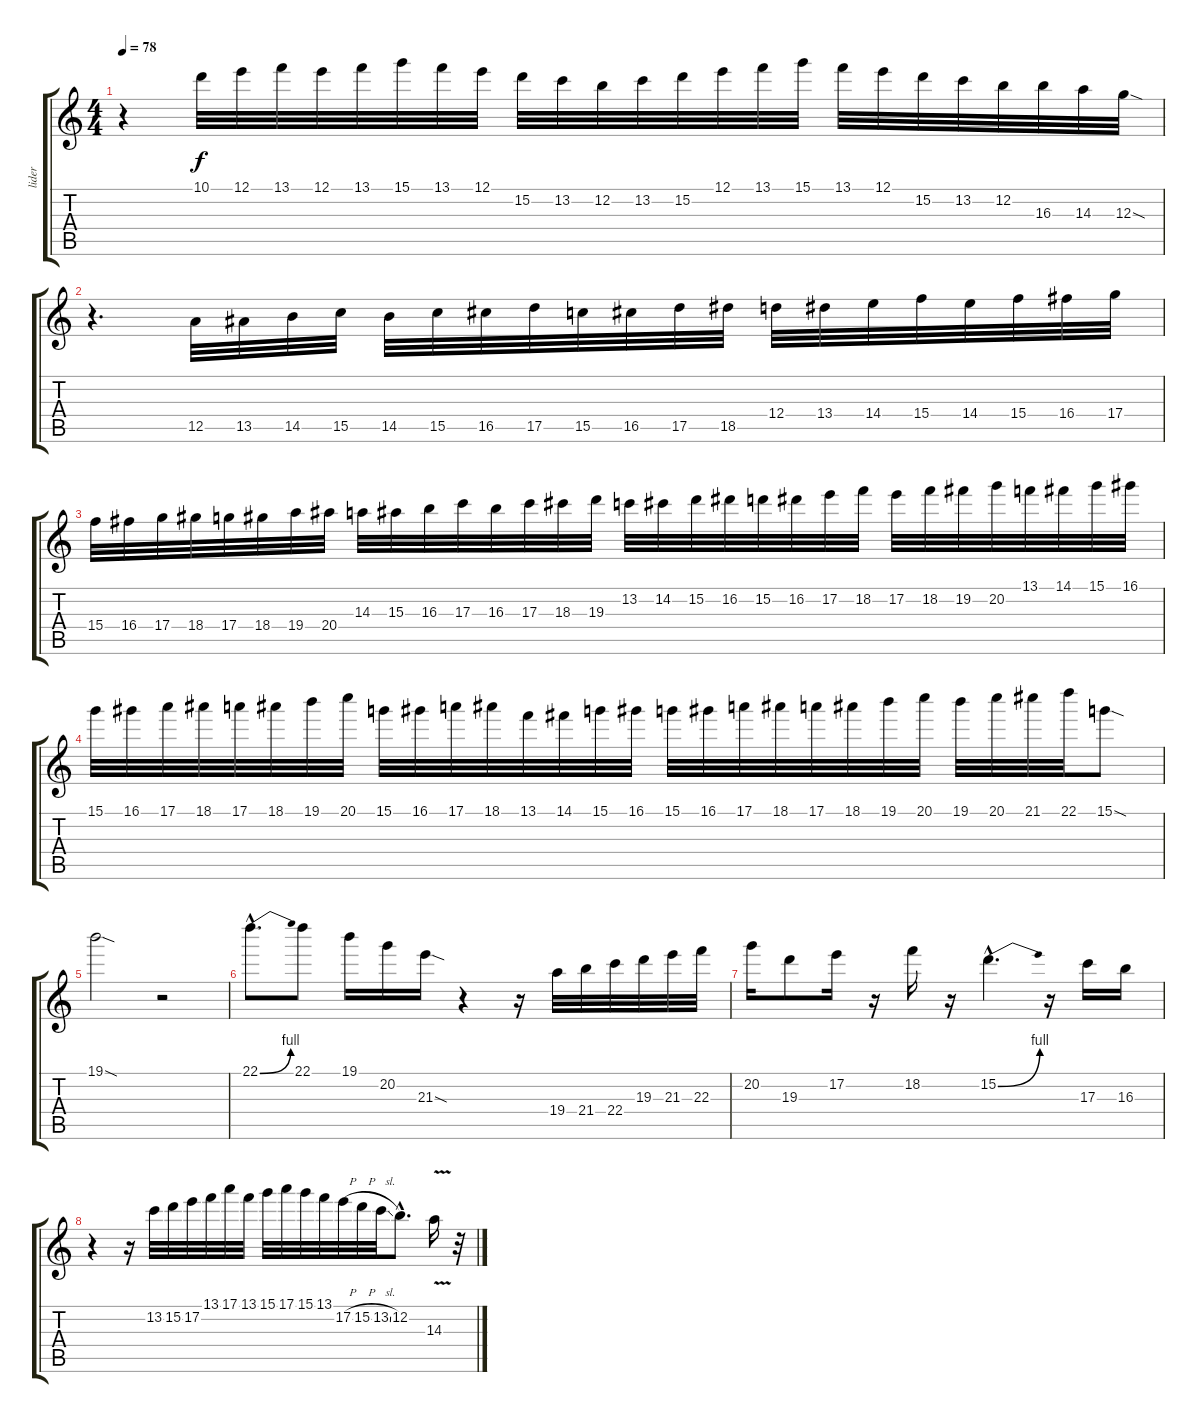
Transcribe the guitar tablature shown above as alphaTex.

\track ("lider" "lider") {instrument distortionguitar}
\staff {score tabs}
\tuning (E4 B3 G3 D3 A2 E2) {hide}
\ts (4 4)
\tempo 78
\clef g2
\ks c
r.4{dy fff} 10.1.32{dy f} 12.1.32 13.1.32 12.1.32 13.1.32 15.1.32 13.1.32 12.1.32 15.2.32 13.2.32 12.2.32 13.2.32 15.2.32 12.1.32 13.1.32 15.1.32 13.1.32 12.1.32 15.2.32 13.2.32 12.2.32 16.3.32 14.3.32 12.3{sod}.32 |
r.4{d} 12.5.32 13.5.32 14.5.32 15.5.32 14.5.32 15.5.32 16.5.32 17.5.32 15.5.32 16.5.32 17.5.32 18.5.32 12.4.32 13.4.32 14.4.32 15.4.32 14.4.32 15.4.32 16.4.32 17.4.32 |
15.4.32 16.4.32 17.4.32 18.4.32 17.4.32 18.4.32 19.4.32 20.4.32 14.3.32 15.3.32 16.3.32 17.3.32 16.3.32 17.3.32 18.3.32 19.3.32 13.2.32 14.2.32 15.2.32 16.2.32 15.2.32 16.2.32 17.2.32 18.2.32 17.2.32 18.2.32 19.2.32 20.2.32 13.1.32 14.1.32 15.1.32 16.1.32 |
15.1.32 16.1.32 17.1.32 18.1.32 17.1.32 18.1.32 19.1.32 20.1.32 15.1.32 16.1.32 17.1.32 18.1.32 13.1.32 14.1.32 15.1.32 16.1.32 15.1.32 16.1.32 17.1.32 18.1.32 17.1.32 18.1.32 19.1.32 20.1.32 19.1.32 20.1.32 21.1.32 22.1.32 15.1{sod}.8 |
19.1{sod}.2 r.2 |
22.1{be (bend 0 0 60 4) hac}.8{d} 22.1.8 19.1.16 20.2.16 21.3{sod}.16 r.4 r.16 19.4.32 21.4.32 22.4.32 19.3.32 21.3.32 22.3.32 |
20.2.16 19.3.8 17.2.16 r.16 18.2.16 r.16 15.2{be (bend 0 0 60 4) hac}.4{d} r.16 17.3.16 16.3.16 |
r.4 r.16 13.2.32 15.2.32 17.2.32 13.1.32 17.1.32 13.1.32 15.1.32 17.1.32 15.1.32 13.1.32 17.2{h}.32 15.2{h}.32 13.2{sl}.32 12.2{hac}.8{d} 14.3{v}.16 r.32
